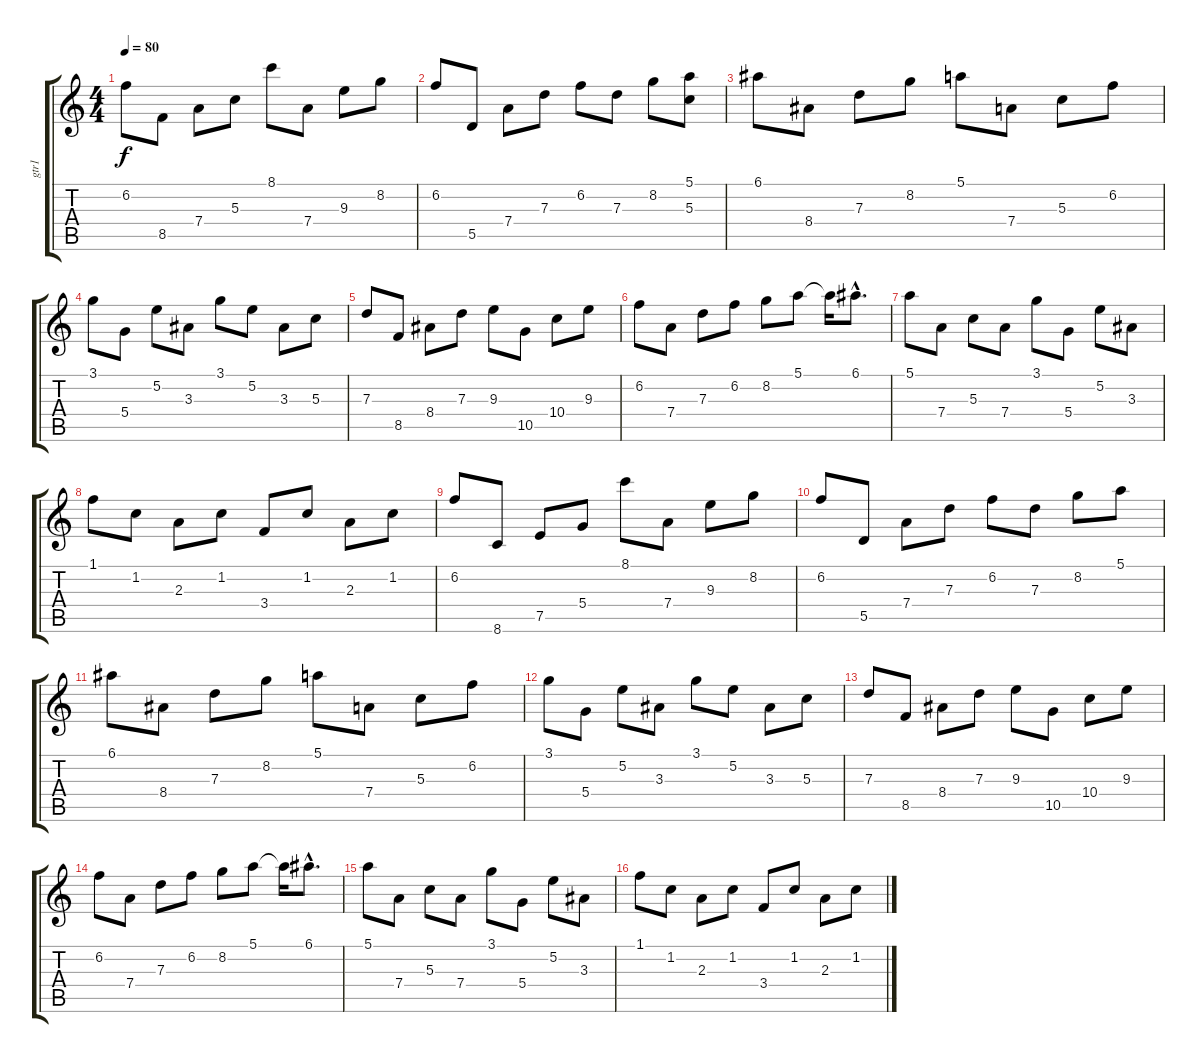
\track ("gtr1" "gtr1") {instrument electricguitarjazz}
\staff {score tabs}
\tuning (E4 B3 G3 D3 A2 E2) {hide}
\ts (4 4)
\tempo 80
\clef g2
\ks c
6.2.8{dy f instrument electricguitarjazz} 8.5.8 7.4.8 5.3.8 8.1.8 7.4.8 9.3.8 8.2.8 |
6.2.8 5.5.8 7.4.8 7.3.8 6.2.8 7.3.8 8.2.8 (5.1 5.3).8 |
6.1.8 8.4.8 7.3.8 8.2.8 5.1.8 7.4.8 5.3.8 6.2.8 |
3.1.8 5.4.8 5.2.8 3.3.8 3.1.8 5.2.8 3.3.8 5.3.8 |
7.3.8 8.5.8 8.4.8 7.3.8 9.3.8 10.5.8 10.4.8 9.3.8 |
6.2.8 7.4.8 7.3.8 6.2.8 8.2.8 5.1.8 5.1{t}.16 6.1{hac}.8{d} |
5.1.8 7.4.8 5.3.8 7.4.8 3.1.8 5.4.8 5.2.8 3.3.8 |
1.1.8 1.2.8 2.3.8 1.2.8 3.4.8 1.2.8 2.3.8 1.2.8 |
6.2.8 8.6.8 7.5.8 5.4.8 8.1.8 7.4.8 9.3.8 8.2.8 |
6.2.8 5.5.8 7.4.8 7.3.8 6.2.8 7.3.8 8.2.8 5.1.8 |
6.1.8 8.4.8 7.3.8 8.2.8 5.1.8 7.4.8 5.3.8 6.2.8 |
3.1.8 5.4.8 5.2.8 3.3.8 3.1.8 5.2.8 3.3.8 5.3.8 |
7.3.8 8.5.8 8.4.8 7.3.8 9.3.8 10.5.8 10.4.8 9.3.8 |
6.2.8 7.4.8 7.3.8 6.2.8 8.2.8 5.1.8 5.1{t}.16 6.1{hac}.8{d} |
5.1.8 7.4.8 5.3.8 7.4.8 3.1.8 5.4.8 5.2.8 3.3.8 |
1.1.8 1.2.8 2.3.8 1.2.8 3.4.8 1.2.8 2.3.8 1.2.8
